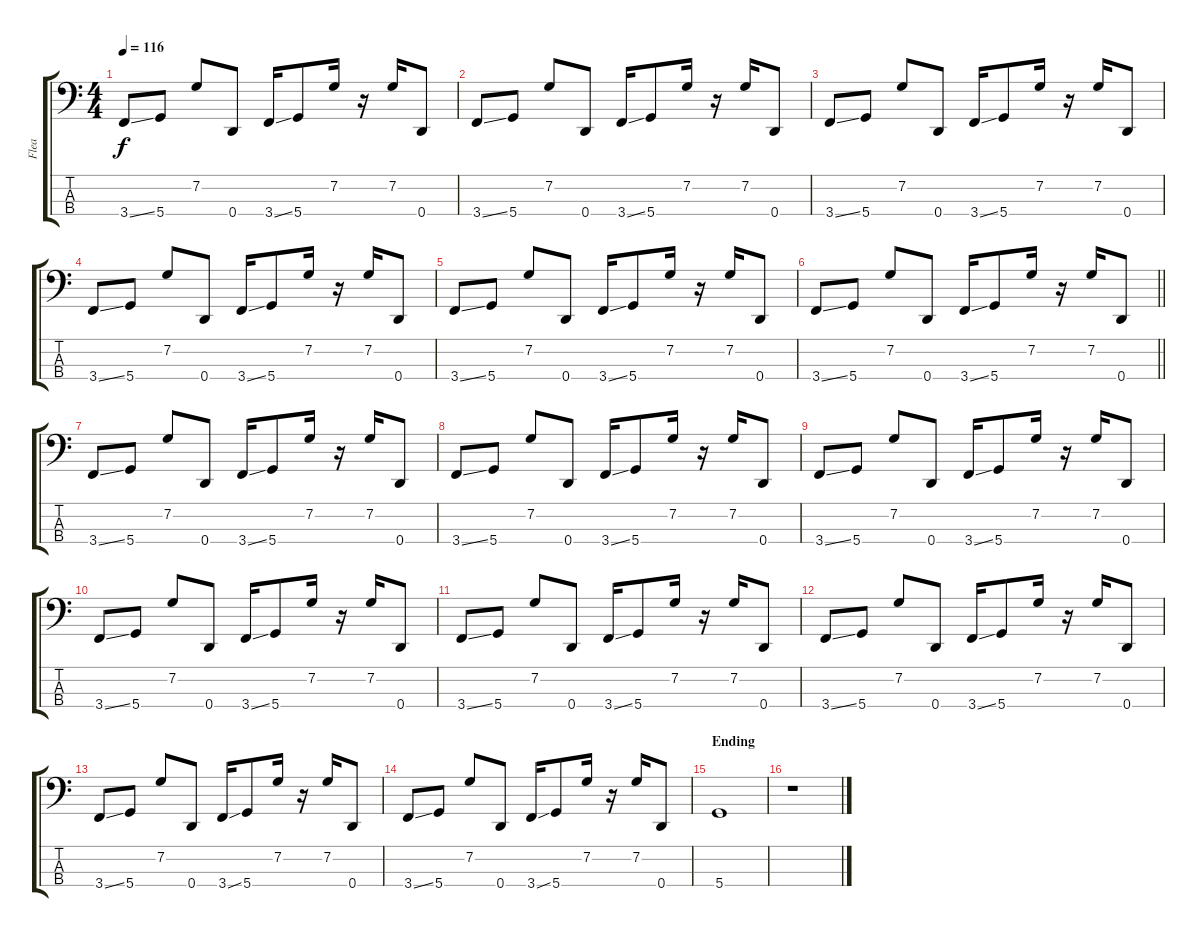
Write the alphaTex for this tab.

\track ("Flea" "Flea") {instrument slapbass1}
\staff {score tabs}
\tuning (F2 C2 G1 D1) {hide}
\ts (4 4)
\tempo 116
\clef f4
\ks c
3.4{ss}.8{dy f} 5.4.8 7.2.8 0.4.8 3.4{ss}.16 5.4.8 7.2.16 r.16 7.2.16 0.4.8 |
3.4{ss}.8 5.4.8 7.2.8 0.4.8 3.4{ss}.16 5.4.8 7.2.16 r.16 7.2.16 0.4.8 |
3.4{ss}.8 5.4.8 7.2.8 0.4.8 3.4{ss}.16 5.4.8 7.2.16 r.16 7.2.16 0.4.8 |
3.4{ss}.8 5.4.8 7.2.8 0.4.8 3.4{ss}.16 5.4.8 7.2.16 r.16 7.2.16 0.4.8 |
3.4{ss}.8 5.4.8 7.2.8 0.4.8 3.4{ss}.16 5.4.8 7.2.16 r.16 7.2.16 0.4.8 |
\barLineRight lightlight
3.4{ss}.8 5.4.8 7.2.8 0.4.8 3.4{ss}.16 5.4.8 7.2.16 r.16 7.2.16 0.4.8 |
3.4{ss}.8 5.4.8 7.2.8 0.4.8 3.4{ss}.16 5.4.8 7.2.16 r.16 7.2.16 0.4.8 |
3.4{ss}.8 5.4.8 7.2.8 0.4.8 3.4{ss}.16 5.4.8 7.2.16 r.16 7.2.16 0.4.8 |
3.4{ss}.8 5.4.8 7.2.8 0.4.8 3.4{ss}.16 5.4.8 7.2.16 r.16 7.2.16 0.4.8 |
3.4{ss}.8 5.4.8 7.2.8 0.4.8 3.4{ss}.16 5.4.8 7.2.16 r.16 7.2.16 0.4.8 |
3.4{ss}.8 5.4.8 7.2.8 0.4.8 3.4{ss}.16 5.4.8 7.2.16 r.16 7.2.16 0.4.8 |
3.4{ss}.8 5.4.8 7.2.8 0.4.8 3.4{ss}.16 5.4.8 7.2.16 r.16 7.2.16 0.4.8 |
3.4{ss}.8 5.4.8 7.2.8 0.4.8 3.4{ss}.16 5.4.8 7.2.16 r.16 7.2.16 0.4.8 |
3.4{ss}.8 5.4.8 7.2.8 0.4.8 3.4{ss}.16 5.4.8 7.2.16 r.16 7.2.16 0.4.8 |
\section ("" "Ending")
5.4.1 |
r.1
